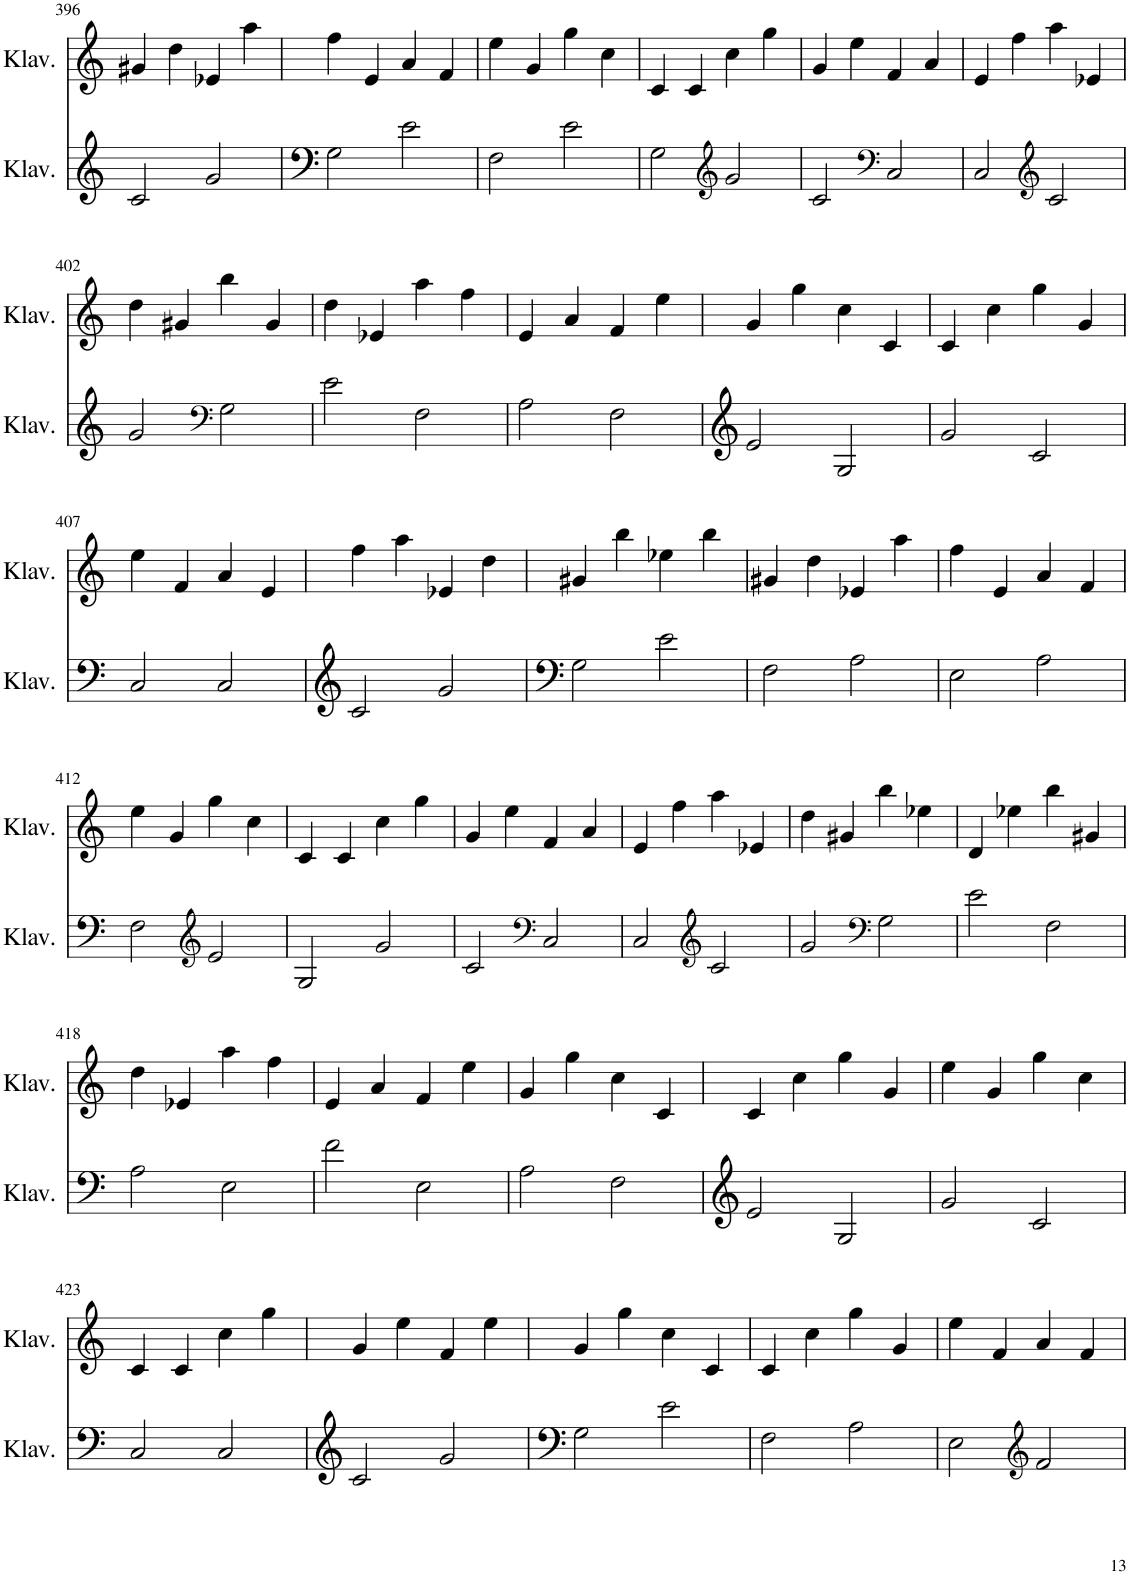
**kern	**kern
*part2	*part1
*staff2	*staff1
*I"Klavier	*I"Klavier
*I'Klav.	*I'Klav.
!!LO:PB:g=z
*clefG2	*clefG2
*k[]	*k[]
*M4/4	*M4/4
=396	=396
2c/	4g#X/
.	4dd\
2g/	4e-X/
.	4aa\
=397	=397
2G\	4ff\
.	4e/
2e\	4a/
.	4f/
=398	=398
2F\	4ee\
.	4g/
2e\	4gg\
.	4cc\
=399	=399
2G\	4c/
.	4c/
*clefG2	*
2g/	4cc\
.	4gg\
=400	=400
2c/	4g/
.	4ee\
*clefF4	*
2C/	4f/
.	4a/
=401	=401
2C/	4e/
.	4ff\
*clefG2	*
2c/	4aa\
.	4e-X/
!!LO:LB:g=z
=402	=402
2g/	4dd\
.	4g#X/
*clefF4	*
2G\	4bb\
.	4g#/
=403	=403
2e\	4dd\
.	4e-X/
2F\	4aa\
.	4ff\
=404	=404
2A\	4e/
.	4a/
2F\	4f/
.	4ee\
=405	=405
2e/	4g/
.	4gg\
2G/	4cc\
.	4c/
=406	=406
2g/	4c/
.	4cc\
2c/	4gg\
.	4g/
!!LO:LB:g=z
=407	=407
2C/	4ee\
.	4f/
2C/	4a/
.	4e/
=408	=408
2c/	4ff\
.	4aa\
2g/	4e-X/
.	4dd\
=409	=409
2G\	4g#X/
.	4bb\
2e\	4ee-X\
.	4bb\
=410	=410
2F\	4g#X/
.	4dd\
2A\	4e-X/
.	4aa\
=411	=411
2E\	4ff\
.	4e/
2A\	4a/
.	4f/
!!LO:LB:g=z
=412	=412
2F\	4ee\
.	4g/
*clefG2	*
2e/	4gg\
.	4cc\
=413	=413
2G/	4c/
.	4c/
2g/	4cc\
.	4gg\
=414	=414
2c/	4g/
.	4ee\
*clefF4	*
2C/	4f/
.	4a/
=415	=415
2C/	4e/
.	4ff\
*clefG2	*
2c/	4aa\
.	4e-X/
=416	=416
2g/	4dd\
.	4g#X/
*clefF4	*
2G\	4bb\
.	4ee-X\
=417	=417
2e\	4d/
.	4ee-X\
2F\	4bb\
.	4g#X/
!!LO:LB:g=z
=418	=418
2A\	4dd\
.	4e-X/
2E\	4aa\
.	4ff\
=419	=419
2f\	4e/
.	4a/
2E\	4f/
.	4ee\
=420	=420
2A\	4g/
.	4gg\
2F\	4cc\
.	4c/
=421	=421
2e/	4c/
.	4cc\
2G/	4gg\
.	4g/
=422	=422
2g/	4ee\
.	4g/
2c/	4gg\
.	4cc\
!!LO:LB:g=z
=423	=423
2C/	4c/
.	4c/
2C/	4cc\
.	4gg\
=424	=424
2c/	4g/
.	4ee\
2g/	4f/
.	4ee\
=425	=425
2G\	4g/
.	4gg\
2e\	4cc\
.	4c/
=426	=426
2F\	4c/
.	4cc\
2A\	4gg\
.	4g/
=427	=427
2E\	4ee\
.	4f/
*clefG2	*
2f/	4a/
.	4f/
=	=
*-	*-
